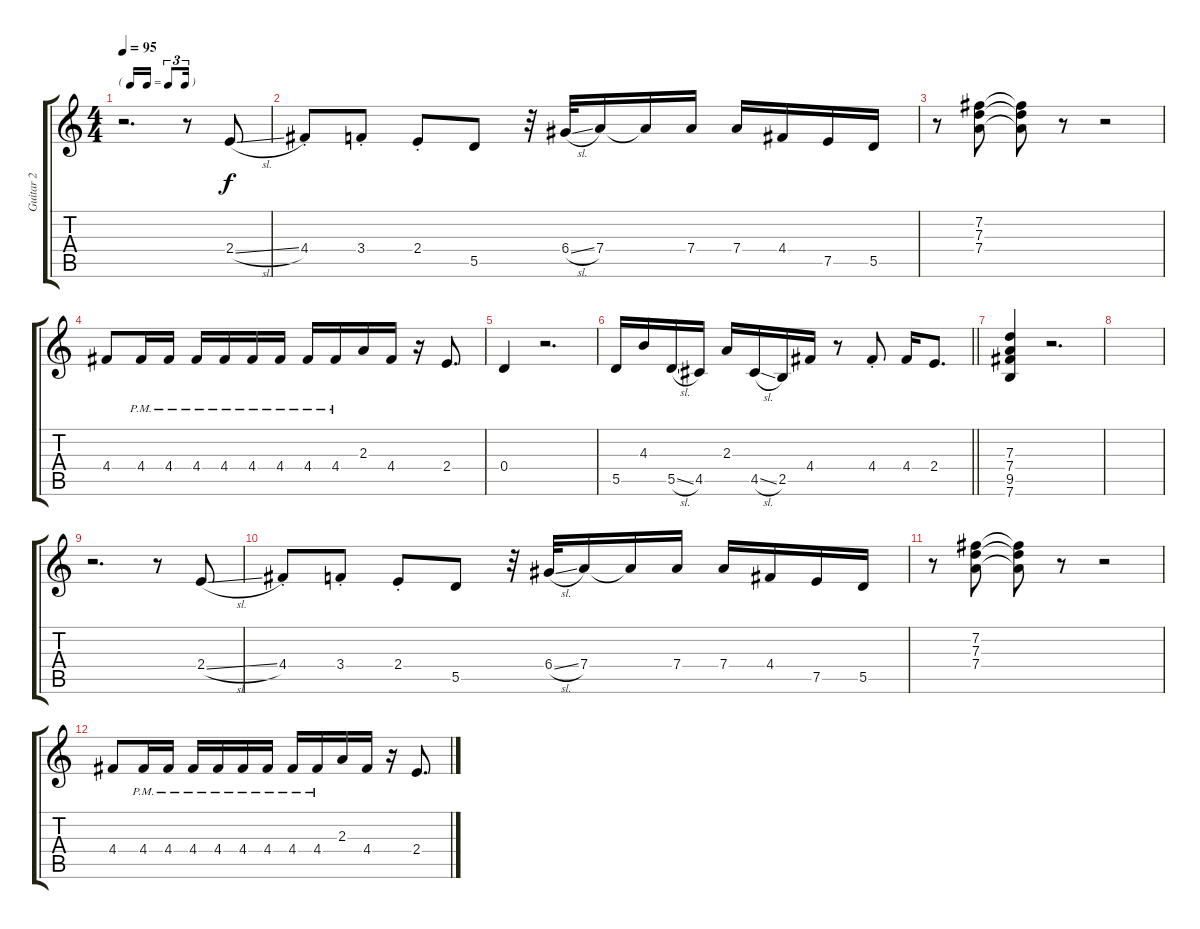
\track ("Guitar 2" "Guitar 2") {instrument electricguitarjazz}
\staff {score tabs}
\tuning (E4 B3 G3 D3 A2 E2) {hide}
\ts (4 4)
\tf triplet16th
\tempo 95
\clef g2
\ks c
r.2{d dy f} r.8 2.4{sl}.8 |
4.4{st}.8 3.4{st}.8 2.4{st}.8 5.5.8 r.32 6.4{sl}.32 7.4.16 7.4{t}.16 7.4.16 7.4.16 4.4.16 7.5.16 5.5.16 |
r.8 (7.2 7.3 7.4).8 (7.2{t} 7.3{t} 7.4{t}).8 r.8 r.2 |
4.4.8 4.4{pm}.16 4.4{pm}.16 4.4{pm}.16 4.4{pm}.16 4.4{pm}.16 4.4{pm}.16 4.4{pm}.16 4.4{pm}.16 2.3.16 4.4.16 r.16 2.4.8{d} |
0.4.4 r.2{d} |
\barLineRight lightlight
5.5.16 4.3.16 5.5{sl}.16 4.5.16 2.3.16 4.5{sl}.16 2.5.16 4.4.16 r.8 4.4{st}.8 4.4.16 2.4.8{d} |
(7.3 7.4 9.5 7.6).4 r.2{d} |
|
r.2{d} r.8 2.4{sl}.8 |
4.4{st}.8 3.4{st}.8 2.4{st}.8 5.5.8 r.32 6.4{sl}.32 7.4.16 7.4{t}.16 7.4.16 7.4.16 4.4.16 7.5.16 5.5.16 |
r.8 (7.2 7.3 7.4).8 (7.2{t} 7.3{t} 7.4{t}).8 r.8 r.2 |
4.4.8 4.4{pm}.16 4.4{pm}.16 4.4{pm}.16 4.4{pm}.16 4.4{pm}.16 4.4{pm}.16 4.4{pm}.16 4.4{pm}.16 2.3.16 4.4.16 r.16 2.4.8{d}
